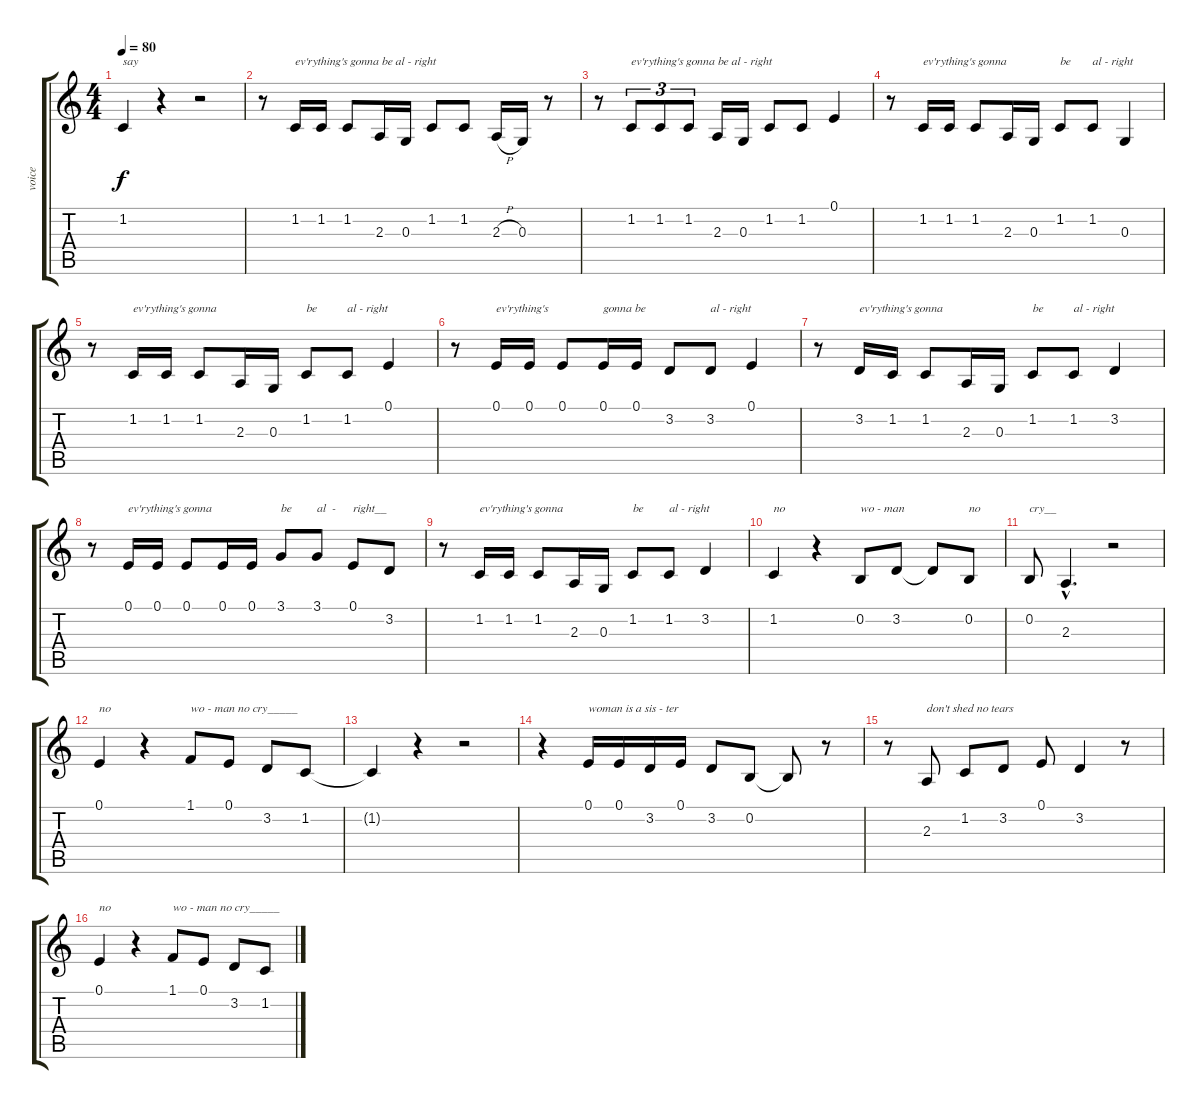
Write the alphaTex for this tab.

\track ("voice" "voice") {instrument choiraahs}
\staff {score tabs}
\tuning (E4 B3 G3 D3 A2 E2) {hide}
\ts (4 4)
\tempo 80
\clef g2
\ks c
1.2.4{txt "say" dy f} r.4 r.2 |
r.8 1.2.16{txt "ev'rything's gonna be al - right"} 1.2.16 1.2.8 2.3.16 0.3.16 1.2.8 1.2.8 2.3{h}.16 0.3.16 r.8 |
r.8 1.2.8{tu (3 2) txt "ev'rything's gonna be al - right"} 1.2.8{tu (3 2)} 1.2.8{tu (3 2)} 2.3.16 0.3.16 1.2.8 1.2.8 0.1.4 |
r.8 1.2.16{txt "ev'rything's gonna"} 1.2.16 1.2.8 2.3.16 0.3.16 1.2.8{txt "be"} 1.2.8{txt "al - right"} 0.3.4 |
r.8 1.2.16{txt "ev'rything's gonna"} 1.2.16 1.2.8 2.3.16 0.3.16 1.2.8{txt "be"} 1.2.8{txt "al - right"} 0.1.4 |
r.8 0.1.16{txt "ev'rything's"} 0.1.16 0.1.8 0.1.16{txt "gonna be"} 0.1.16 3.2.8 3.2.8{txt "al - right"} 0.1.4 |
r.8 3.2.16{txt "ev'rything's gonna"} 1.2.16 1.2.8 2.3.16 0.3.16 1.2.8{txt "be"} 1.2.8{txt "al - right"} 3.2.4 |
r.8 0.1.16{txt "ev'rything's gonna"} 0.1.16 0.1.8 0.1.16 0.1.16 3.1.8{txt "be"} 3.1.8{txt "al  -  "} 0.1.8{txt "right__"} 3.2.8 |
r.8 1.2.16{txt "ev'rything's gonna"} 1.2.16 1.2.8 2.3.16 0.3.16 1.2.8{txt "be"} 1.2.8{txt "al - right"} 3.2.4 |
1.2.4{txt "no"} r.4 0.2.8{txt "wo - man"} 3.2.8 3.2{t}.8 0.2.8{txt "no"} |
0.2.8{txt "cry__"} 2.3{hac}.4{d} r.2 |
0.1.4{txt "no"} r.4 1.1.8{txt "wo - man no cry_____"} 0.1.8 3.2.8 1.2.8 |
1.2{t}.4 r.4 r.2 |
r.4 0.1.16{txt "woman is a sis - ter"} 0.1.16 3.2.16 0.1.16 3.2.8 0.2.8 0.2{t}.8 r.8 |
r.8 2.3.8{txt "don't shed no tears"} 1.2.8 3.2.8 0.1.8 3.2.4 r.8 |
0.1.4{txt "no"} r.4 1.1.8{txt "wo - man no cry_____"} 0.1.8 3.2.8 1.2.8
